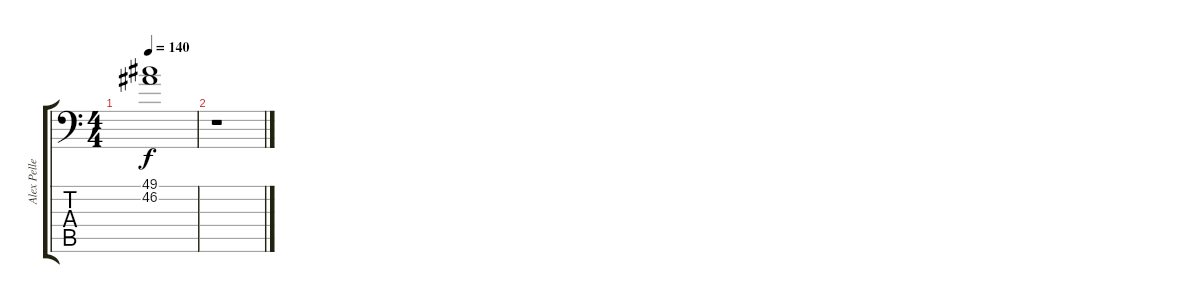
\track ("Alex Pelletier" "Alex Pelle") {instrument acousticgrandpiano}
\staff {score tabs}
\tuning (C-1 C-1 C-1 C-1 C-1 C-1) {hide}
\ts (4 4)
\tempo 140
\clef f4
\ks c
(49.1{t} 46.2{t}).1{dy f} |
r.1
